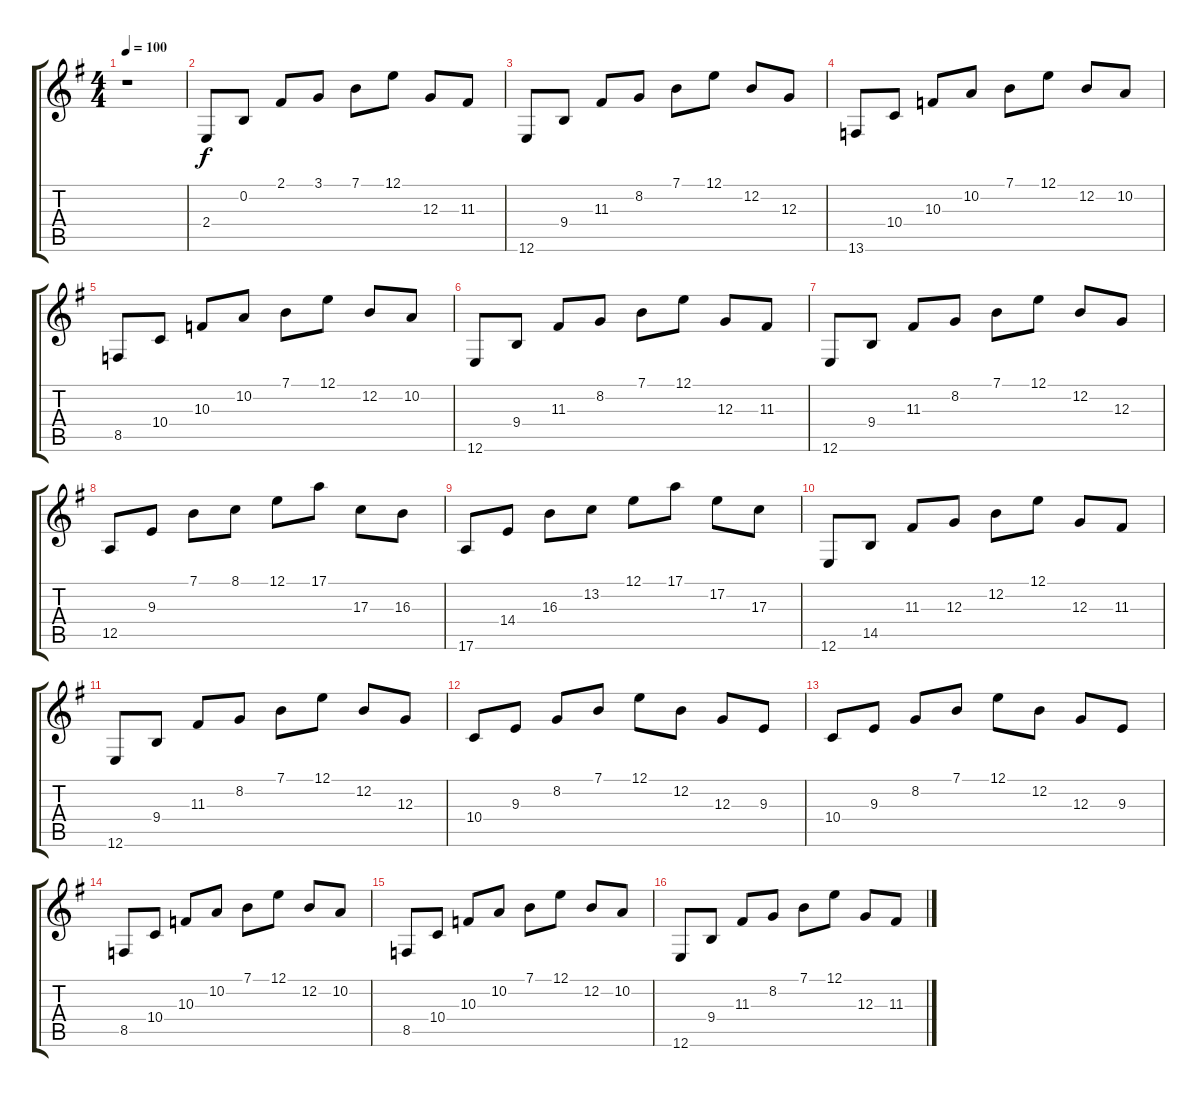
\track "" {instrument sitar}
\staff {score tabs}
\tuning (E4 B3 G3 D3 A2 E2) {hide}
\ts (4 4)
\tempo 100
\clef g2
\ks g
r.1{dy f instrument sitar} |
2.4.8 0.2.8 2.1.8 3.1.8 7.1.8 12.1.8 12.3.8 11.3.8 |
12.6.8 9.4.8 11.3.8 8.2.8 7.1.8 12.1.8 12.2.8 12.3.8 |
13.6.8 10.4.8 10.3.8 10.2.8 7.1.8 12.1.8 12.2.8 10.2.8 |
8.5.8 10.4.8 10.3.8 10.2.8 7.1.8 12.1.8 12.2.8 10.2.8 |
12.6.8 9.4.8 11.3.8 8.2.8 7.1.8 12.1.8 12.3.8 11.3.8 |
12.6.8 9.4.8 11.3.8 8.2.8 7.1.8 12.1.8 12.2.8 12.3.8 |
12.5.8 9.3.8 7.1.8 8.1.8 12.1.8 17.1.8 17.3.8 16.3.8 |
17.6.8 14.4.8 16.3.8 13.2.8 12.1.8 17.1.8 17.2.8 17.3.8 |
12.6.8 14.5.8 11.3.8 12.3.8 12.2.8 12.1.8 12.3.8 11.3.8 |
12.6.8 9.4.8 11.3.8 8.2.8 7.1.8 12.1.8 12.2.8 12.3.8 |
10.4.8 9.3.8 8.2.8 7.1.8 12.1.8 12.2.8 12.3.8 9.3.8 |
10.4.8 9.3.8 8.2.8 7.1.8 12.1.8 12.2.8 12.3.8 9.3.8 |
8.5.8 10.4.8 10.3.8 10.2.8 7.1.8 12.1.8 12.2.8 10.2.8 |
8.5.8 10.4.8 10.3.8 10.2.8 7.1.8 12.1.8 12.2.8 10.2.8 |
12.6.8 9.4.8 11.3.8 8.2.8 7.1.8 12.1.8 12.3.8 11.3.8
